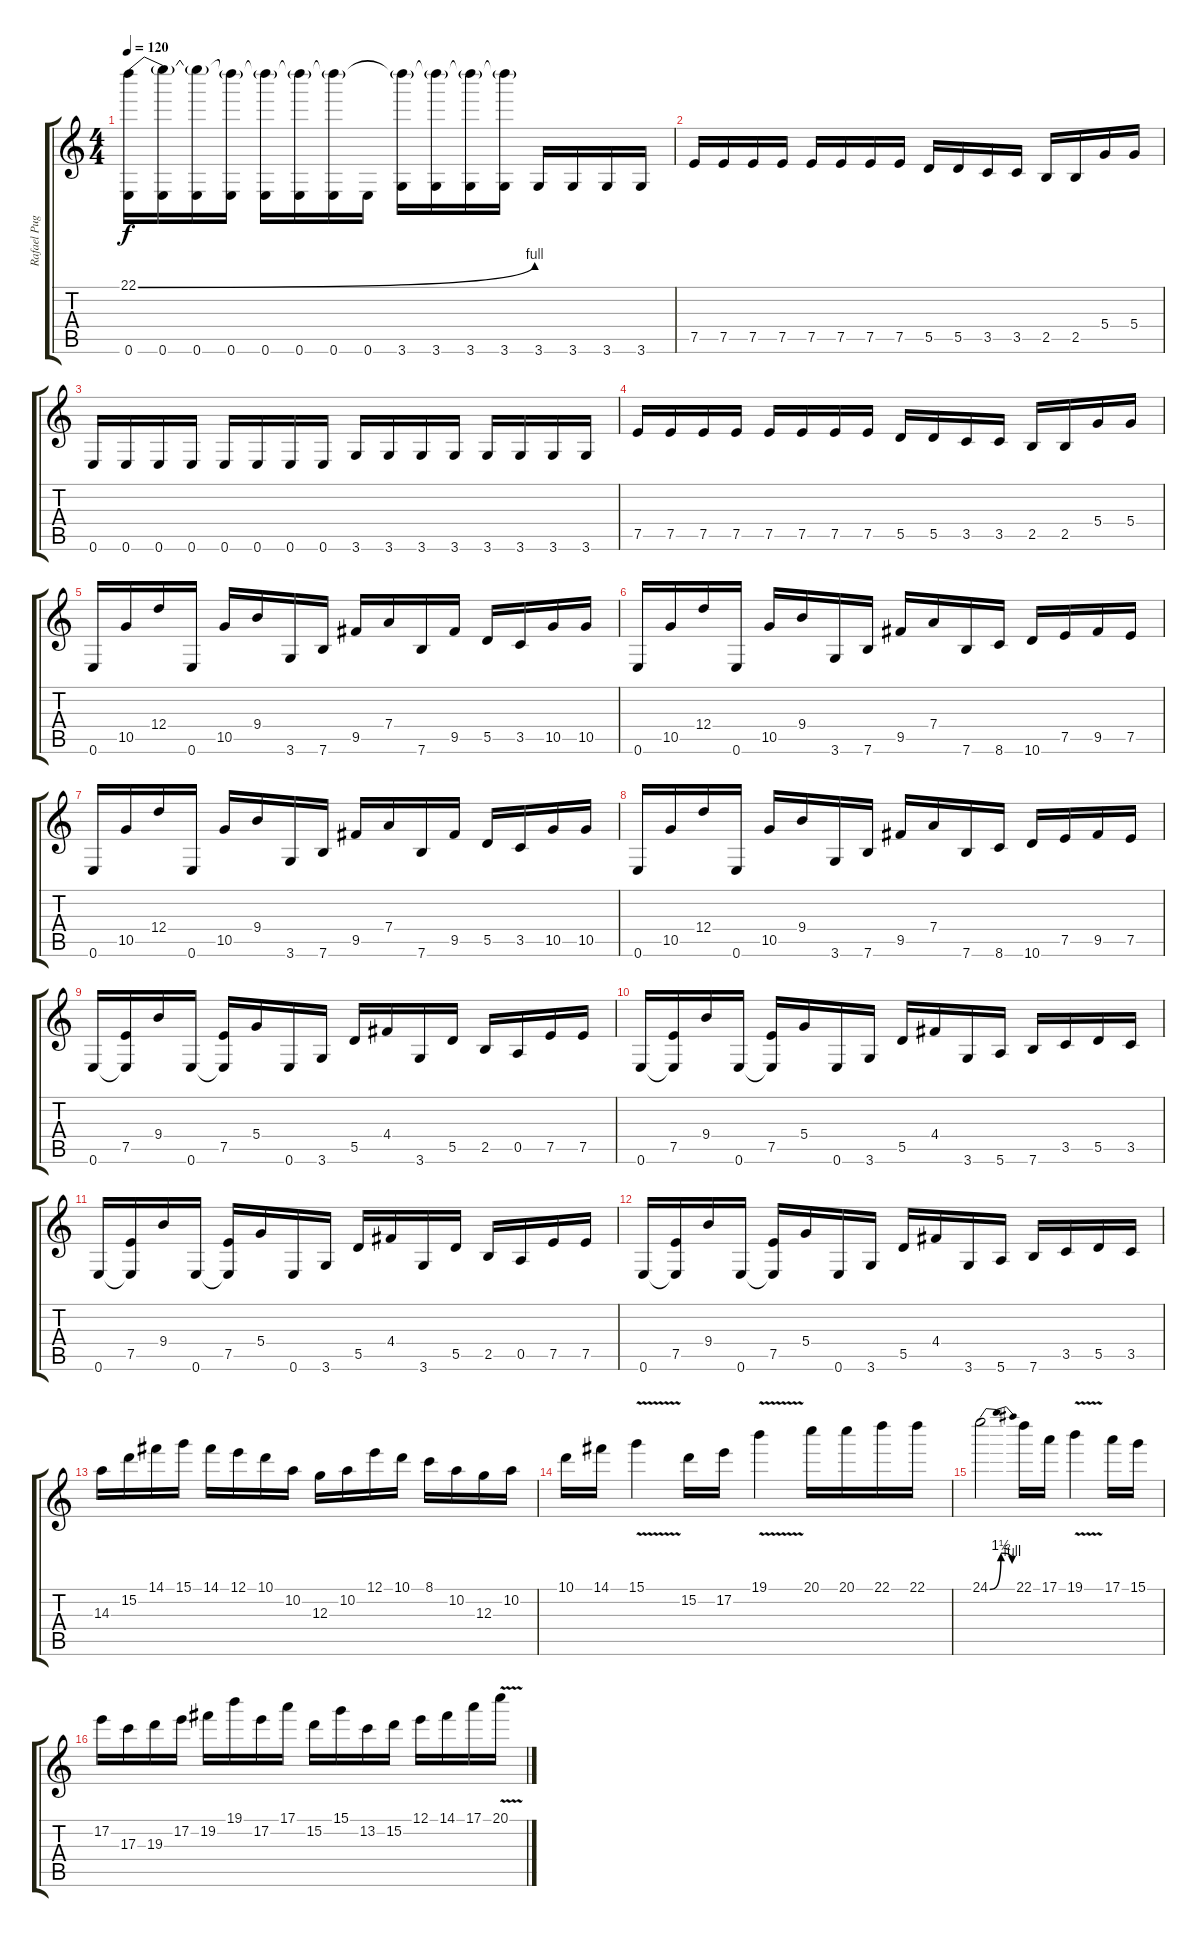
\track ("Rafael Pugliesi" "Rafael Pug") {instrument overdrivenguitar}
\staff {score tabs}
\tuning (E4 B3 G3 D3 A2 E2) {hide}
\ts (4 4)
\tempo 120
\clef g2
\ks c
(22.1{be (bend 0 0 60 4)} 0.6).16{dy f volume 11} (22.1{t} 0.6).16 (22.1{t} 0.6).16 (22.1{t} 0.6).16 (22.1{t} 0.6).16 (22.1{t} 0.6).16 (22.1{t} 0.6).16 0.6.16 (22.1{t} 3.6).16 (22.1{t} 3.6).16 (22.1{t} 3.6).16 (22.1{t} 3.6).16 3.6.16 3.6.16 3.6.16 3.6.16 |
7.5.16 7.5.16 7.5.16 7.5.16 7.5.16 7.5.16 7.5.16 7.5.16 5.5.16 5.5.16 3.5.16 3.5.16 2.5.16 2.5.16 5.4.16 5.4.16 |
0.6.16 0.6.16 0.6.16 0.6.16 0.6.16 0.6.16 0.6.16 0.6.16 3.6.16 3.6.16 3.6.16 3.6.16 3.6.16 3.6.16 3.6.16 3.6.16 |
7.5.16 7.5.16 7.5.16 7.5.16 7.5.16 7.5.16 7.5.16 7.5.16 5.5.16 5.5.16 3.5.16 3.5.16 2.5.16 2.5.16 5.4.16 5.4.16 |
0.6.16{volume 10} 10.5.16 12.4.16 0.6.16 10.5.16 9.4.16 3.6.16 7.6.16 9.5.16 7.4.16 7.6.16 9.5.16 5.5.16 3.5.16 10.5.16 10.5.16 |
0.6.16 10.5.16 12.4.16 0.6.16 10.5.16 9.4.16 3.6.16 7.6.16 9.5.16 7.4.16 7.6.16 8.6.16 10.6.16 7.5.16 9.5.16 7.5.16 |
0.6.16{volume 10} 10.5.16 12.4.16 0.6.16 10.5.16 9.4.16 3.6.16 7.6.16 9.5.16 7.4.16 7.6.16 9.5.16 5.5.16 3.5.16 10.5.16 10.5.16 |
0.6.16 10.5.16 12.4.16 0.6.16 10.5.16 9.4.16 3.6.16 7.6.16 9.5.16 7.4.16 7.6.16 8.6.16 10.6.16 7.5.16 9.5.16 7.5.16 |
0.6.16 (7.5 0.6{t}).16 9.4.16 0.6.16 (7.5 0.6{t}).16 5.4.16 0.6.16 3.6.16 5.5.16 4.4.16 3.6.16 5.5.16 2.5.16 0.5.16 7.5.16 7.5.16 |
0.6.16 (7.5 0.6{t}).16 9.4.16 0.6.16 (7.5 0.6{t}).16 5.4.16 0.6.16 3.6.16 5.5.16 4.4.16 3.6.16 5.6.16 7.6.16 3.5.16 5.5.16 3.5.16 |
0.6.16 (7.5 0.6{t}).16 9.4.16 0.6.16 (7.5 0.6{t}).16 5.4.16 0.6.16 3.6.16 5.5.16 4.4.16 3.6.16 5.5.16 2.5.16 0.5.16 7.5.16 7.5.16 |
0.6.16 (7.5 0.6{t}).16 9.4.16 0.6.16 (7.5 0.6{t}).16 5.4.16 0.6.16 3.6.16 5.5.16 4.4.16 3.6.16 5.6.16 7.6.16 3.5.16 5.5.16 3.5.16 |
14.3.16{volume 13} 15.2.16 14.1.16 15.1.16 14.1.16 12.1.16 10.1.16 10.2.16 12.3.16 10.2.16 12.1.16 10.1.16 8.1.16 10.2.16 12.3.16 10.2.16 |
10.1.16 14.1.16 15.1{v}.4 15.2.16 17.2.16 19.1{v}.4 20.1.16 20.1.16 22.1.16 22.1.16 |
24.1{be (bendrelease 0 0 30 6 30 6 60 4)}.2 22.1.16 17.1.16 19.1{v}.4 17.1.16 15.1.16 |
17.2.16 17.3.16 19.3.16 17.2.16 19.2.16 19.1.16 17.2.16 17.1.16 15.2.16 15.1.16 13.2.16 15.2.16 12.1.16 14.1.16 17.1.16 20.1{v}.16
